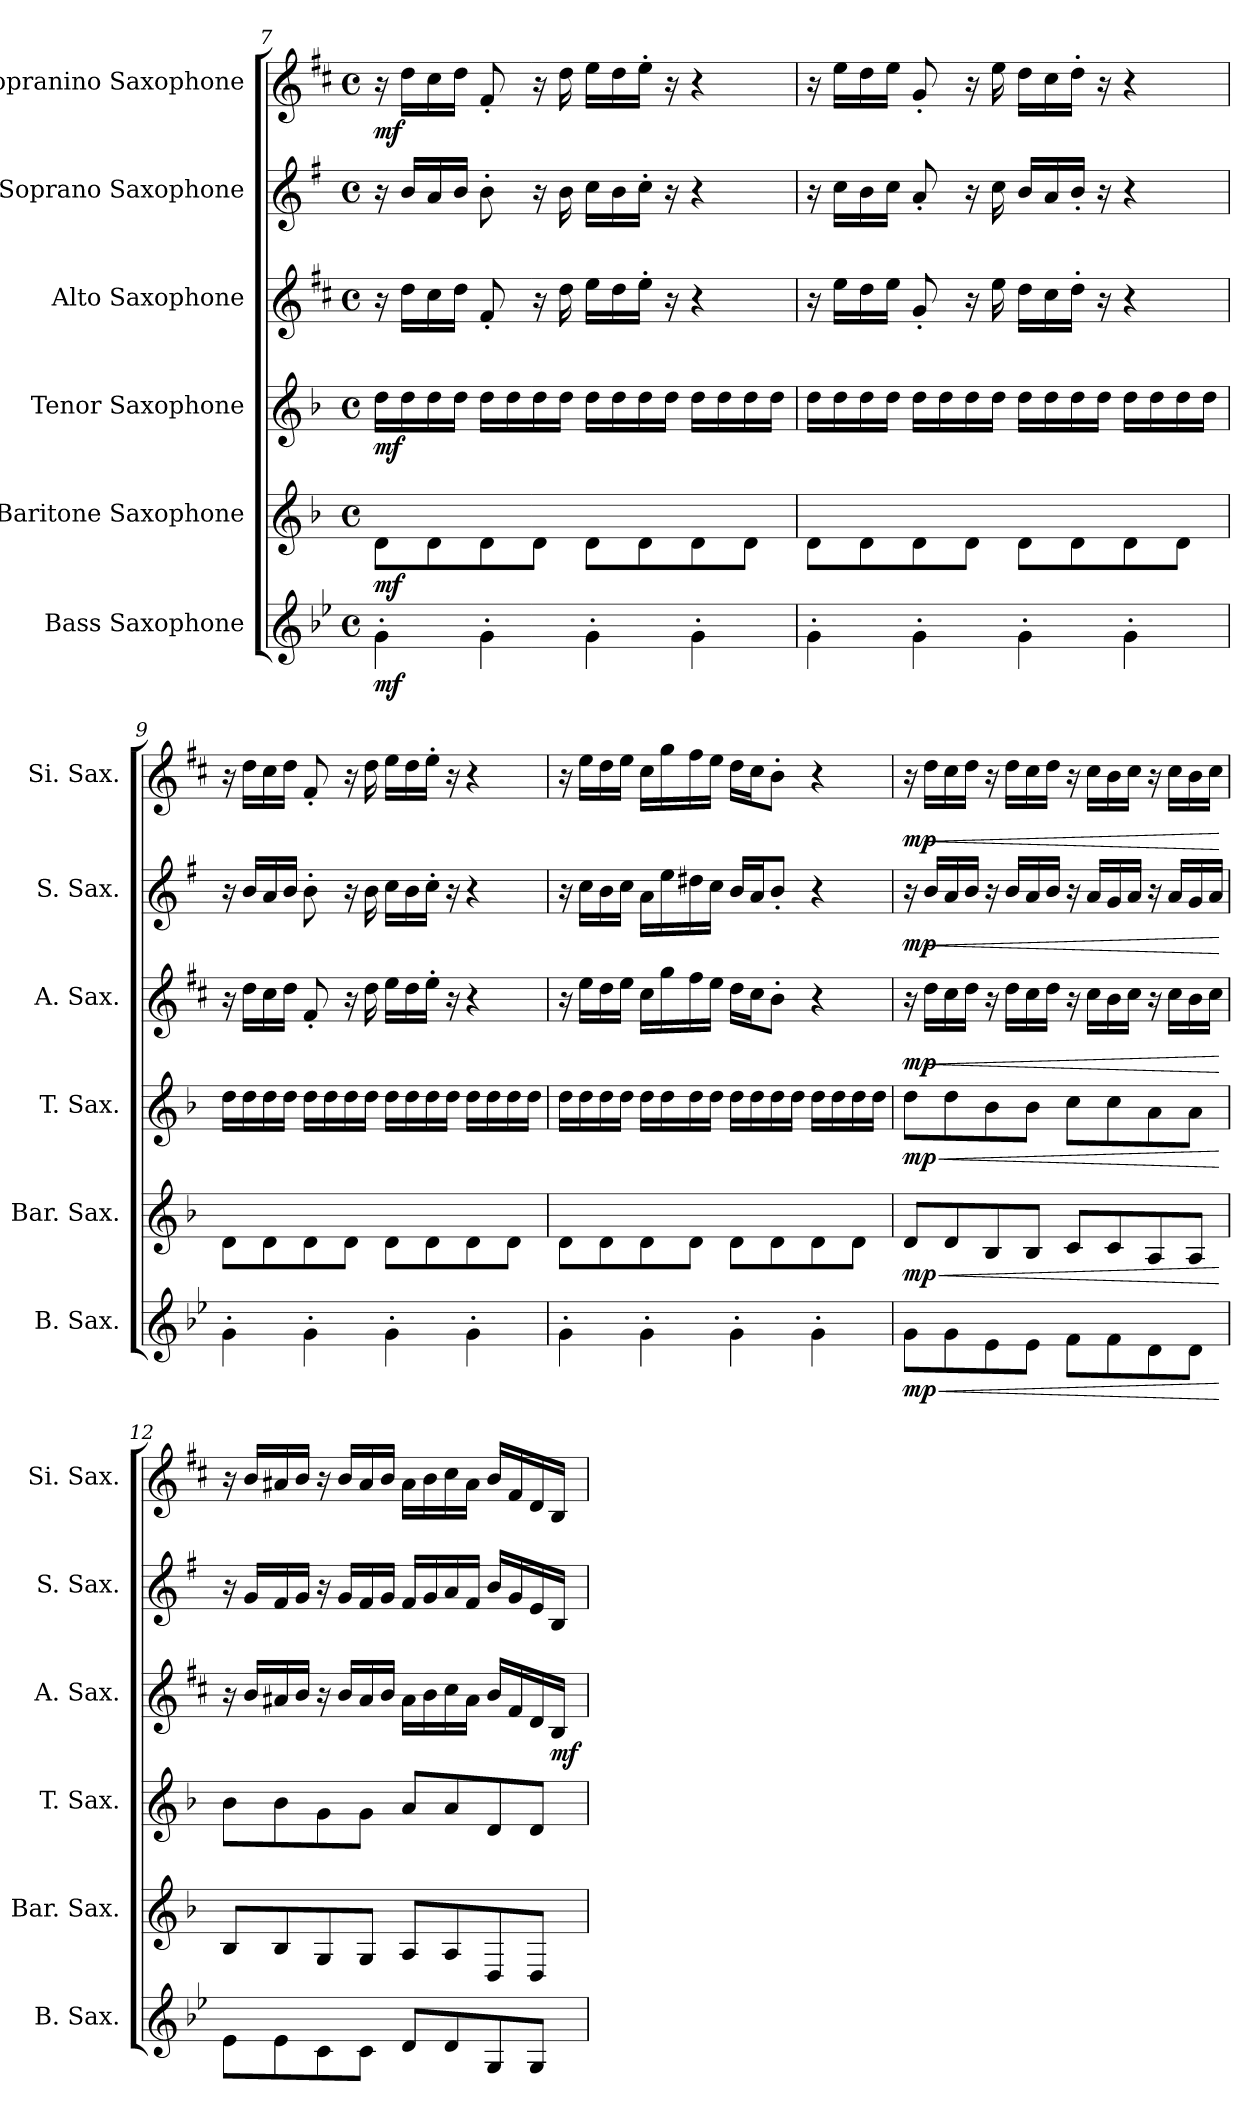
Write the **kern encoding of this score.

**kern	**dynam	**kern	**dynam	**kern	**dynam	**kern	**dynam	**kern	**dynam	**kern	**dynam
*part6	*part6	*part5	*part5	*part4	*part4	*part3	*part3	*part2	*part2	*part1	*part1
*staff6	*staff6	*staff5	*staff5	*staff4	*staff4	*staff3	*staff3	*staff2	*staff2	*staff1	*staff1
*I"Bass Saxophone	*	*I"Baritone Saxophone	*	*I"Tenor Saxophone	*	*I"Alto Saxophone	*	*I"Soprano Saxophone	*	*I"Sopranino Saxophone	*
*I'B. Sax.	*	*I'Bar. Sax.	*	*I'T. Sax.	*	*I'A. Sax.	*	*I'S. Sax.	*	*I'Si. Sax.	*
*clefG2	*	*clefG2	*	*clefG2	*	*clefG2	*	*clefG2	*	*clefG2	*
*ITrd12c21	*	*ITrd12c21	*	*ITrd8c14	*	*ITrd5c9	*	*ITrd1c2	*	*ITrd1c2	*
*k[b-e-]	*	*k[b-]	*	*k[b-]	*	*k[b-]	*	*k[b-]	*	*k[]	*
*M4/4	*	*M4/4	*	*M4/4	*	*M4/4	*	*M4/4	*	*M4/4	*
*met(c)	*	*met(c)	*	*met(c)	*	*met(c)	*	*met(c)	*	*met(c)	*
=7	=7	=7	=7	=7	=7	=7	=7	=7	=7	=7	=7
!	!LO:DY:b	!	!LO:DY:b	!	!LO:DY:b	!	!LO:DY:b	!	!	!	!
!	!	!	!	!	!	!	!LO:DY:n=1:b	!	!LO:DY:b	!	!
!	!	!	!	!	!	!	!	!	!LO:DY:n=1:b	!	!LO:DY:b
4G'\	mf	8D\L	mf	16d\LL	mf	16r	mf mf	16r	mf mf	16r	mf
.	.	.	.	16d\	.	16f\LL	.	16a/LL	.	16cc\LL	.
.	.	8D\	.	16d\	.	16e\	.	16g/	.	16b\	.
.	.	.	.	16d\JJ	.	16f\JJ	.	16a/JJ	.	16cc\JJ	.
4G'\	.	8D\	.	16d\LL	.	8A'/	.	8a'\	.	8e'/	.
.	.	.	.	16d\	.	.	.	.	.	.	.
.	.	8D\J	.	16d\	.	16r	.	16r	.	16r	.
.	.	.	.	16d\JJ	.	16f\	.	16a\	.	16cc\	.
4G'\	.	8D\L	.	16d\LL	.	16g\LL	.	16b-\LL	.	16dd\LL	.
.	.	.	.	16d\	.	16f\	.	16a\	.	16cc\	.
.	.	8D\	.	16d\	.	16g'\JJ	.	16b-'\JJ	.	16dd'\JJ	.
.	.	.	.	16d\JJ	.	16r	.	16r	.	16r	.
4G'\	.	8D\	.	16d\LL	.	4r	.	4r	.	4r	.
.	.	.	.	16d\	.	.	.	.	.	.	.
.	.	8D\J	.	16d\	.	.	.	.	.	.	.
.	.	.	.	16d\JJ	.	.	.	.	.	.	.
!!LO:PB:g=z
=8	=8	=8	=8	=8	=8	=8	=8	=8	=8	=8	=8
4G'\	.	8D\L	.	16d\LL	.	16r	.	16r	.	16r	.
.	.	.	.	16d\	.	16g\LL	.	16b-\LL	.	16dd\LL	.
.	.	8D\	.	16d\	.	16f\	.	16a\	.	16cc\	.
.	.	.	.	16d\JJ	.	16g\JJ	.	16b-\JJ	.	16dd\JJ	.
4G'\	.	8D\	.	16d\LL	.	8B-'/	.	8g'/	.	8f'/	.
.	.	.	.	16d\	.	.	.	.	.	.	.
.	.	8D\J	.	16d\	.	16r	.	16r	.	16r	.
.	.	.	.	16d\JJ	.	16g\	.	16b-\	.	16dd\	.
4G'\	.	8D\L	.	16d\LL	.	16f\LL	.	16a/LL	.	16cc\LL	.
.	.	.	.	16d\	.	16e\	.	16g/	.	16b\	.
.	.	8D\	.	16d\	.	16f'\JJ	.	16a'/JJ	.	16cc'\JJ	.
.	.	.	.	16d\JJ	.	16r	.	16r	.	16r	.
4G'\	.	8D\	.	16d\LL	.	4r	.	4r	.	4r	.
.	.	.	.	16d\	.	.	.	.	.	.	.
.	.	8D\J	.	16d\	.	.	.	.	.	.	.
.	.	.	.	16d\JJ	.	.	.	.	.	.	.
=9	=9	=9	=9	=9	=9	=9	=9	=9	=9	=9	=9
4G'\	.	8D\L	.	16d\LL	.	16r	.	16r	.	16r	.
.	.	.	.	16d\	.	16f\LL	.	16a/LL	.	16cc\LL	.
.	.	8D\	.	16d\	.	16e\	.	16g/	.	16b\	.
.	.	.	.	16d\JJ	.	16f\JJ	.	16a/JJ	.	16cc\JJ	.
4G'\	.	8D\	.	16d\LL	.	8A'/	.	8a'\	.	8e'/	.
.	.	.	.	16d\	.	.	.	.	.	.	.
.	.	8D\J	.	16d\	.	16r	.	16r	.	16r	.
.	.	.	.	16d\JJ	.	16f\	.	16a\	.	16cc\	.
4G'\	.	8D\L	.	16d\LL	.	16g\LL	.	16b-\LL	.	16dd\LL	.
.	.	.	.	16d\	.	16f\	.	16a\	.	16cc\	.
.	.	8D\	.	16d\	.	16g'\JJ	.	16b-'\JJ	.	16dd'\JJ	.
.	.	.	.	16d\JJ	.	16r	.	16r	.	16r	.
4G'\	.	8D\	.	16d\LL	.	4r	.	4r	.	4r	.
.	.	.	.	16d\	.	.	.	.	.	.	.
.	.	8D\J	.	16d\	.	.	.	.	.	.	.
.	.	.	.	16d\JJ	.	.	.	.	.	.	.
!!LO:LB:g=z
=10	=10	=10	=10	=10	=10	=10	=10	=10	=10	=10	=10
4G'\	.	8D\L	.	16d\LL	.	16r	.	16r	.	16r	.
.	.	.	.	16d\	.	16g\LL	.	16b-\LL	.	16dd\LL	.
.	.	8D\	.	16d\	.	16f\	.	16a\	.	16cc\	.
.	.	.	.	16d\JJ	.	16g\JJ	.	16b-\JJ	.	16dd\JJ	.
4G'\	.	8D\	.	16d\LL	.	16e\LL	.	16g\LL	.	16b\LL	.
.	.	.	.	16d\	.	16b-\	.	16dd\	.	16ff\	.
.	.	8D\J	.	16d\	.	16a\	.	16cc#X\	.	16ee\	.
.	.	.	.	16d\JJ	.	16g\JJ	.	16b-\JJ	.	16dd\JJ	.
4G'\	.	8D\L	.	16d\LL	.	16f\LL	.	16a/LL	.	16cc\LL	.
.	.	.	.	16d\	.	16e\J	.	16g/J	.	16b\J	.
.	.	8D\	.	16d\	.	8d'\J	.	8a'/J	.	8a'\J	.
.	.	.	.	16d\JJ	.	.	.	.	.	.	.
4G'\	.	8D\	.	16d\LL	.	4r	.	4r	.	4r	.
.	.	.	.	16d\	.	.	.	.	.	.	.
.	.	8D\J	.	16d\	.	.	.	.	.	.	.
.	.	.	.	16d\JJ	.	.	.	.	.	.	.
=11	=11	=11	=11	=11	=11	=11	=11	=11	=11	=11	=11
!	!LO:HP:b	!	!LO:HP:b	!	!LO:HP:b	!	!	!	!	!	!
!	!LO:DY:n=1:b	!	!LO:DY:n=1:b	!	!LO:DY:n=1:b	!	!LO:DY:b	!	!LO:DY:b	!	!LO:DY:b
8G\L	< mp	8D/L	< mp	8d\L	< mp	16r	mp	16r	mp	16r	mp
!	!	!	!	!	!	!	!LO:HP:b	!	!LO:HP:b	!	!LO:HP:b
.	.	.	.	.	.	16f\LL	<	16a/LL	<	16cc\LL	<
8G\	.	8D/	.	8d\	.	16e\	.	16g/	.	16b\	.
.	.	.	.	.	.	16f\JJ	.	16a/JJ	.	16cc\JJ	.
8E-\	.	8BB-/	.	8B-\	.	16r	.	16r	.	16r	.
.	.	.	.	.	.	16f\LL	.	16a/LL	.	16cc\LL	.
8E-\J	.	8BB-/J	.	8B-\J	.	16e\	.	16g/	.	16b\	.
.	.	.	.	.	.	16f\JJ	.	16a/JJ	.	16cc\JJ	.
8F\L	.	8C/L	.	8c\L	.	16r	.	16r	.	16r	.
.	.	.	.	.	.	16e\LL	.	16g/LL	.	16b\LL	.
8F\	.	8C/	.	8c\	.	16d\	.	16f/	.	16a\	.
.	.	.	.	.	.	16e\JJ	.	16g/JJ	.	16b\JJ	.
8D\	.	8AA/	.	8A\	.	16r	.	16r	.	16r	.
.	.	.	.	.	.	16e\LL	.	16g/LL	.	16b\LL	.
8D\J	.	8AA/J	.	8A\J	.	16d\	.	16f/	.	16a\	.
.	.	.	.	.	.	16e\JJ	.	16g/JJ	.	16b\JJ	.
.	[	.	[	.	[	.	[	.	[	.	[
!!LO:PB:g=z
=12	=12	=12	=12	=12	=12	=12	=12	=12	=12	=12	=12
8E-\L	.	8BB-/L	.	8B-\L	.	16r	.	16r	.	16r	.
.	.	.	.	.	.	16d/LL	.	16f/LL	.	16a/LL	.
8E-\	.	8BB-/	.	8B-\	.	16c#X/	.	16e/	.	16g#X/	.
.	.	.	.	.	.	16d/JJ	.	16f/JJ	.	16a/JJ	.
8C\	.	8GG/	.	8G\	.	16r	.	16r	.	16r	.
.	.	.	.	.	.	16d/LL	.	16f/LL	.	16a/LL	.
8C\J	.	8GG/J	.	8G\J	.	16c#/	.	16e/	.	16g#/	.
.	.	.	.	.	.	16d/JJ	.	16f/JJ	.	16a/JJ	.
8D/L	.	8AA/L	.	8A/L	.	16c#\LL	.	16e/LL	.	16g#\LL	.
.	.	.	.	.	.	16d\	.	16f/	.	16a\	.
8D/	.	8AA/	.	8A/	.	16e\	.	16g/	.	16b\	.
.	.	.	.	.	.	16c#\JJ	.	16e/JJ	.	16g#\JJ	.
8GG/	.	8DD/	.	8D/	.	16d/LL	.	16a/LL	.	16a/LL	.
.	.	.	.	.	.	16A/	.	16f/	.	16e/	.
8GG/J	.	8DD/J	.	8D/J	.	16F/	.	16d/	.	16c/	.
!	!	!	!	!	!	!	!LO:DY:b	!	!	!	!
.	.	.	.	.	.	16D/JJ	mf	16A/JJ	.	16A/JJ	.
=	=	=	=	=	=	=	=	=	=	=	=
*-	*-	*-	*-	*-	*-	*-	*-	*-	*-	*-	*-
